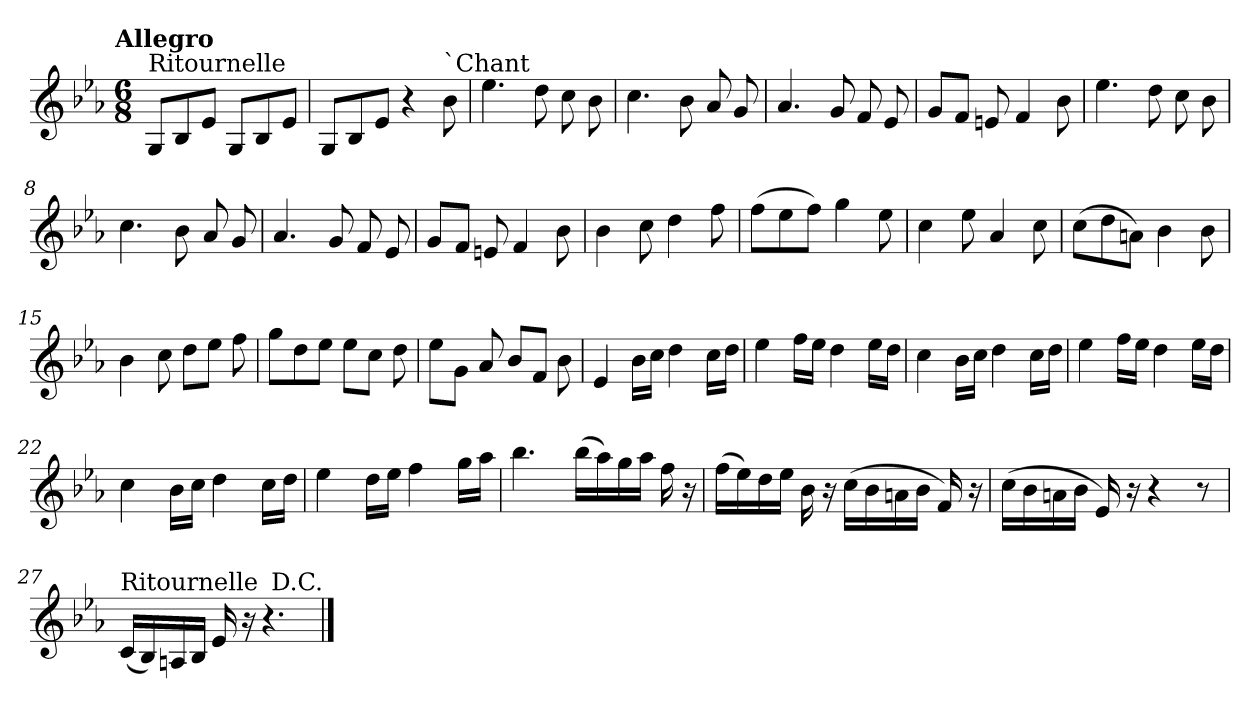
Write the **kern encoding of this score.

**kern
*part1
*staff1
*clefG2
*k[b-e-a-]
*E-:
!!LO:TX:omd:t=Allegro
*M6/8
*MM132
=1
!LO:TX:a:t=Ritournelle
8G/L
8B-/
8e-/J
8G/L
8B-/
8e-/J
=2
8G/L
8B-/
8e-/J
4r
!LO:TX:a:t=`Chant
8b-\
=3
4.ee-\
8dd\
8cc\
8b-\
=4
4.cc\
8b-\
8a-/
8g/
=5
4.a-/
8g/
8f/
8e-/
=6
8g/L
8f/J
8en/
4f/
8b-\
!!LO:LB:g=z
=7
4.ee-\
8dd\
8cc\
8b-\
=8
4.cc\
8b-\
8a-/
8g/
=9
4.a-/
8g/
8f/
8e-/
=10
8g/L
8f/J
8en/
4f/
8b-\
=11
4b-\
8cc\
4dd\
8ff\
=12
(>8ff\L
8ee-\
8ff\J)
4gg\
8ee-\
=13
4cc\
8ee-\
4a-/
8cc\
!!LO:LB:g=z
=14
(>8cc\L
8dd\
8an\J)
4b-\
8b-\
=15
4b-\
8cc\
8dd\L
8ee-\J
8ff\
=16
8gg\L
8dd\
8ee-\J
8ee-\L
8cc\J
8dd\
=17
8ee-\L
8g\J
8a-/
8b-/L
8f/J
8b-\
=18
4e-/
16b-\LL
16cc\JJ
4dd\
16cc\LL
16dd\JJ
=19
4ee-\
16ff\LL
16ee-\JJ
4dd\
16ee-\LL
16dd\JJ
!!LO:LB:g=z
=20
4cc\
16b-\LL
16cc\JJ
4dd\
16cc\LL
16dd\JJ
=21
4ee-\
16ff\LL
16ee-\JJ
4dd\
16ee-\LL
16dd\JJ
=22
4cc\
16b-\LL
16cc\JJ
4dd\
16cc\LL
16dd\JJ
=23
4ee-\
16dd\LL
16ee-\JJ
4ff\
16gg\LL
16aa-\JJ
=24
4.bb-\
(>16bb-\LL
16aa-\)
16gg\
16aa-\JJ
16ff\
16r
!!LO:LB:g=z
=25
(>16ff\LL
16ee-\)
16dd\
16ee-\JJ
16b-\
16r
(>16cc\LL
16b-\
16an\
16b-\JJ
16f/)
16r
=26
(>16cc\LL
16b-\
16an\
16b-\JJ
16e-/)
16r
4r
8r
=27
!LO:TX:a:t=Ritournelle
(<16c/LL
16B-/)
16An/
16B-/JJ
16e-/
16r
4.r
!LO:TX:a:t=D.C.
==
*-
